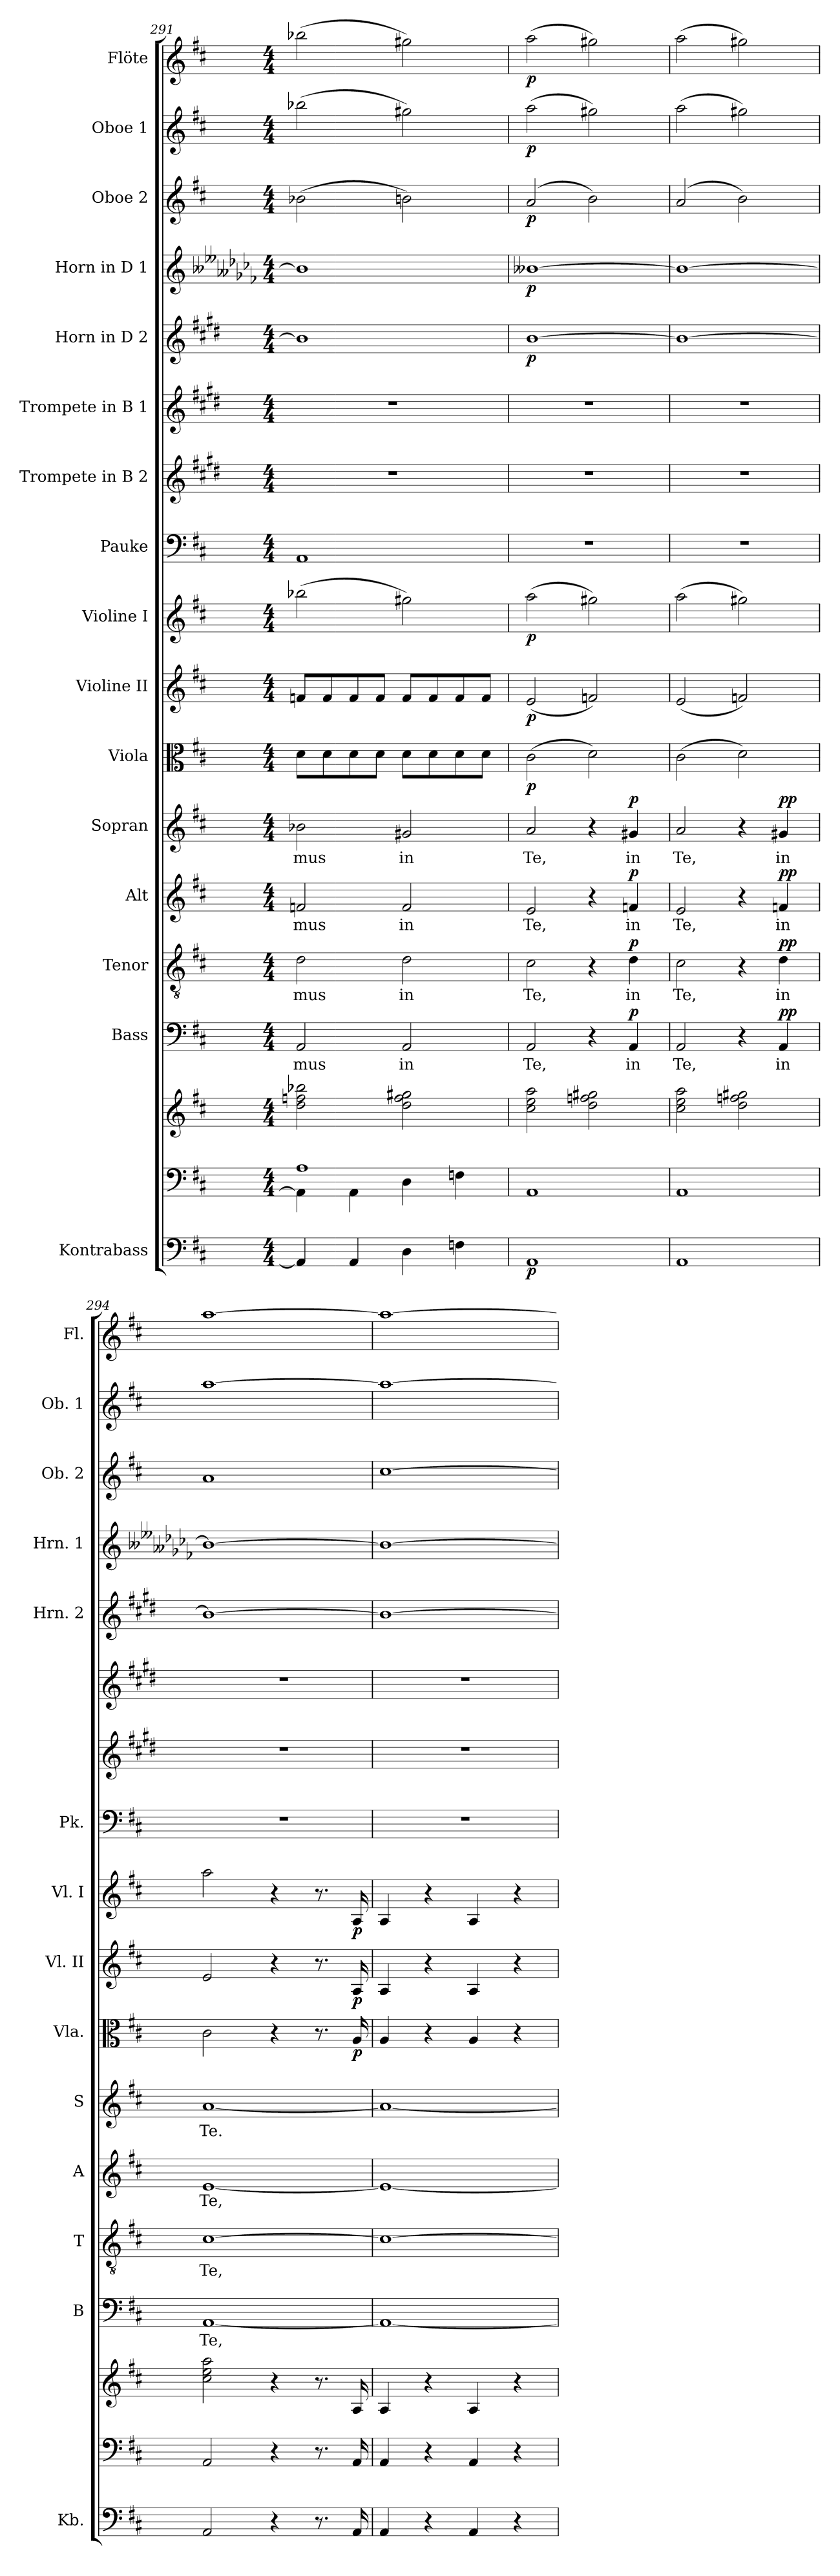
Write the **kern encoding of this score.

**kern	**dynam	**kern	**kern	**kern	**text	**dynam	**kern	**text	**dynam	**kern	**text	**dynam	**kern	**text	**dynam	**kern	**dynam	**kern	**dynam	**kern	**dynam	**kern	**kern	**kern	**kern	**dynam	**kern	**dynam	**kern	**dynam	**kern	**dynam	**kern	**dynam
*part17	*part17	*part16	*part16	*part15	*part15	*part15	*part14	*part14	*part14	*part13	*part13	*part13	*part12	*part12	*part12	*part11	*part11	*part10	*part10	*part9	*part9	*part8	*part7	*part6	*part5	*part5	*part4	*part4	*part3	*part3	*part2	*part2	*part1	*part1
*staff18	*staff18	*staff17	*staff16	*staff15	*staff15	*staff15	*staff14	*staff14	*staff14	*staff13	*staff13	*staff13	*staff12	*staff12	*staff12	*staff11	*staff11	*staff10	*staff10	*staff9	*staff9	*staff8	*staff7	*staff6	*staff5	*staff5	*staff4	*staff4	*staff3	*staff3	*staff2	*staff2	*staff1	*staff1
*I"Kontrabass	*	*	*	*I"Bass	*	*	*I"Tenor	*	*	*I"Alt	*	*	*I"Sopran	*	*	*I"Viola	*	*I"Violine II	*	*I"Violine I	*	*I"Pauke	*I"Trompete in B 2	*I"Trompete in B 1	*I"Horn in D 2	*	*I"Horn in D 1	*	*I"Oboe 2	*	*I"Oboe 1	*	*I"Flöte	*
*I'Kb.	*	*	*	*I'B	*	*	*I'T	*	*	*I'A	*	*	*I'S	*	*	*I'Vla.	*	*I'Vl. II	*	*I'Vl. I	*	*I'Pk.	*	*	*I'Hrn. 2	*	*I'Hrn. 1	*	*I'Ob. 2	*	*I'Ob. 1	*	*I'Fl.	*
*clefF4	*	*clefF4	*clefG2	*clefF4	*	*	*clefGv2	*	*	*clefG2	*	*	*clefG2	*	*	*clefC3	*	*clefG2	*	*clefG2	*	*clefF4	*clefG2	*clefG2	*clefG2	*	*clefG2	*	*clefG2	*	*clefG2	*	*clefG2	*
*ITrd7c12	*	*	*	*	*	*	*	*	*	*	*	*	*	*	*	*	*	*	*	*	*	*	*ITrd1c2	*ITrd1c2	*ITrd4c7	*	*ITrd-8c-12	*	*	*	*	*	*	*
*k[f#c#]	*	*k[f#c#]	*k[f#c#]	*k[f#c#]	*	*	*k[f#c#]	*	*	*k[f#c#]	*	*	*k[f#c#]	*	*	*k[f#c#]	*	*k[f#c#]	*	*k[f#c#]	*	*k[f#c#]	*k[f#c#]	*k[f#c#]	*k[f#c#g#]	*	*k[b--e--a--d-g-c-f-]	*	*k[f#c#]	*	*k[f#c#]	*	*k[f#c#]	*
*D:	*	*D:	*D:	*D:	*	*	*D:	*	*	*D:	*	*	*D:	*	*	*D:	*	*D:	*	*D:	*	*D:	*D:	*D:	*A:	*	*E--:	*	*D:	*	*D:	*	*D:	*
*M4/4	*	*M4/4	*M4/4	*M4/4	*	*	*M4/4	*	*	*M4/4	*	*	*M4/4	*	*	*M4/4	*	*M4/4	*	*M4/4	*	*M4/4	*M4/4	*M4/4	*M4/4	*	*M4/4	*	*M4/4	*	*M4/4	*	*M4/4	*
=291	=291	=291	=291	=291	=291	=291	=291	=291	=291	=291	=291	=291	=291	=291	=291	=291	=291	=291	=291	=291	=291	=291	=291	=291	=291	=291	=291	=291	=291	=291	=291	=291	=291	=291
*	*	*^	*	*	*	*	*	*	*	*	*	*	*	*	*	*	*	*	*	*	*	*	*	*	*	*	*	*	*	*	*	*	*	*
!	!	!	!	!	!	!LO:LY:b	!	!	!LO:LY:b	!	!	!LO:LY:b	!	!	!LO:LY:b	!	!	!	!	!	!	!	!	!	!	!	!	!	!	!	!	!	!	!	!
4AAA/]	.	1A	4AA\]	2dd\ 2ffn\ 2bb-X\	2AA/	-mus	.	2d\	-mus	.	2fn/	-mus	.	2b-X\	-mus	.	8d\L	.	8fn/L	.	(>2bb-X\	.	1AA	1r	1r	1e]	.	1bb--]	.	(>2b-X\	.	(>2bb-X\	.	(>2bb-X\	.
.	.	.	.	.	.	.	.	.	.	.	.	.	.	.	.	.	8d\	.	8f/	.	.	.	.	.	.	.	.	.	.	.	.	.	.	.	.
4AAA/	.	.	4AA\	.	.	.	.	.	.	.	.	.	.	.	.	.	8d\	.	8f/	.	.	.	.	.	.	.	.	.	.	.	.	.	.	.	.
.	.	.	.	.	.	.	.	.	.	.	.	.	.	.	.	.	8d\J	.	8f/J	.	.	.	.	.	.	.	.	.	.	.	.	.	.	.	.
!	!	!	!	!	!	!LO:LY:b	!	!	!LO:LY:b	!	!	!LO:LY:b	!	!	!LO:LY:b	!	!	!	!	!	!	!	!	!	!	!	!	!	!	!	!	!	!	!	!
4DD\	.	.	4D\	2dd\ 2ff\ 2gg#X\	2AA/	in	.	2d\	in	.	2f/	in	.	2g#X/	in	.	8d\L	.	8f/L	.	2gg#X\)	.	.	.	.	.	.	.	.	2bn\)	.	2gg#X\)	.	2gg#X\)	.
.	.	.	.	.	.	.	.	.	.	.	.	.	.	.	.	.	8d\	.	8f/	.	.	.	.	.	.	.	.	.	.	.	.	.	.	.	.
4FFn\	.	.	4Fn\	.	.	.	.	.	.	.	.	.	.	.	.	.	8d\	.	8f/	.	.	.	.	.	.	.	.	.	.	.	.	.	.	.	.
.	.	.	.	.	.	.	.	.	.	.	.	.	.	.	.	.	8d\J	.	8f/J	.	.	.	.	.	.	.	.	.	.	.	.	.	.	.	.
*	*	*v	*v	*	*	*	*	*	*	*	*	*	*	*	*	*	*	*	*	*	*	*	*	*	*	*	*	*	*	*	*	*	*	*	*
=292	=292	=292	=292	=292	=292	=292	=292	=292	=292	=292	=292	=292	=292	=292	=292	=292	=292	=292	=292	=292	=292	=292	=292	=292	=292	=292	=292	=292	=292	=292	=292	=292	=292	=292
!	!LO:DY:b	!	!	!	!LO:LY:b	!	!	!LO:LY:b	!	!	!LO:LY:b	!	!	!LO:LY:b	!	!	!LO:DY:b	!	!LO:DY:b	!	!LO:DY:b	!	!	!	!	!LO:DY:b	!	!LO:DY:b	!	!LO:DY:b	!	!LO:DY:b	!	!LO:DY:b
1AAA	p	1AA	2cc#\ 2ee\ 2aa\	2AA/	Te,	.	2c#\	Te,	.	2e/	Te,	.	2a/	Te,	.	(>2c#\	p	(<2e/	p	(>2aa\	p	1r	1r	1r	[1e	p	[1bb--	p	(2a/	p	(>2aa\	p	(>2aa\	p
.	.	.	2dd\ 2ffn\ 2gg#X\	4r	.	.	4r	.	.	4r	.	.	4r	.	.	2d\)	.	2fn/)	.	2gg#X\)	.	.	.	.	.	.	.	.	2b\)	.	2gg#X\)	.	2gg#X\)	.
!	!	!	!	!	!LO:LY:b	!LO:DY:a	!	!LO:LY:b	!LO:DY:a	!	!LO:LY:b	!LO:DY:a	!	!LO:LY:b	!LO:DY:a	!	!	!	!	!	!	!	!	!	!	!	!	!	!	!	!	!	!	!
.	.	.	.	4AA/	in	p	4d\	in	p	4fn/	in	p	4g#X/	in	p	.	.	.	.	.	.	.	.	.	.	.	.	.	.	.	.	.	.	.
=293	=293	=293	=293	=293	=293	=293	=293	=293	=293	=293	=293	=293	=293	=293	=293	=293	=293	=293	=293	=293	=293	=293	=293	=293	=293	=293	=293	=293	=293	=293	=293	=293	=293	=293
!	!	!	!	!	!LO:LY:b	!	!	!LO:LY:b	!	!	!LO:LY:b	!	!	!LO:LY:b	!	!	!	!	!	!	!	!	!	!	!	!	!	!	!	!	!	!	!	!
1AAA	.	1AA	2cc#\ 2ee\ 2aa\	2AA/	Te,	.	2c#\	Te,	.	2e/	Te,	.	2a/	Te,	.	(>2c#\	.	(<2e/	.	(>2aa\	.	1r	1r	1r	1e_	.	1bb--_	.	(2a/	.	(>2aa\	.	(>2aa\	.
.	.	.	2dd\ 2ffn\ 2gg#X\	4r	.	.	4r	.	.	4r	.	.	4r	.	.	2d\)	.	2fn/)	.	2gg#X\)	.	.	.	.	.	.	.	.	2b\)	.	2gg#X\)	.	2gg#X\)	.
!	!	!	!	!	!LO:LY:b	!LO:DY:a	!	!LO:LY:b	!LO:DY:a	!	!LO:LY:b	!LO:DY:a	!	!LO:LY:b	!LO:DY:a	!	!	!	!	!	!	!	!	!	!	!	!	!	!	!	!	!	!	!
.	.	.	.	4AA/	in	pp	4d\	in	pp	4fn/	in	pp	4g#X/	in	pp	.	.	.	.	.	.	.	.	.	.	.	.	.	.	.	.	.	.	.
=294	=294	=294	=294	=294	=294	=294	=294	=294	=294	=294	=294	=294	=294	=294	=294	=294	=294	=294	=294	=294	=294	=294	=294	=294	=294	=294	=294	=294	=294	=294	=294	=294	=294	=294
!	!	!	!	!	!LO:LY:b	!	!	!LO:LY:b	!	!	!LO:LY:b	!	!	!LO:LY:b	!	!	!	!	!	!	!	!	!	!	!	!	!	!	!	!	!	!	!	!
2AAA/	.	2AA/	2cc#\ 2ee\ 2aa\	[1AA	Te,	.	[1c#	Te,	.	[1e	Te,	.	[1a	Te.	.	2c#\	.	2e/	.	2aa\	.	1r	1r	1r	1e_	.	1bb--_	.	1a	.	[1aa	.	[1aa	.
4r	.	4r	4r	.	.	.	.	.	.	.	.	.	.	.	.	4r	.	4r	.	4r	.	.	.	.	.	.	.	.	.	.	.	.	.	.
8.r	.	8.r	8.r	.	.	.	.	.	.	.	.	.	.	.	.	8.r	.	8.r	.	8.r	.	.	.	.	.	.	.	.	.	.	.	.	.	.
!	!	!	!	!	!	!	!	!	!	!	!	!	!	!	!	!	!LO:DY:b	!	!LO:DY:b	!	!LO:DY:b	!	!	!	!	!	!	!	!	!	!	!	!	!
16AAA/	.	16AA/	16A/	.	.	.	.	.	.	.	.	.	.	.	.	16A/	p	16A/	p	16A/	p	.	.	.	.	.	.	.	.	.	.	.	.	.
=295	=295	=295	=295	=295	=295	=295	=295	=295	=295	=295	=295	=295	=295	=295	=295	=295	=295	=295	=295	=295	=295	=295	=295	=295	=295	=295	=295	=295	=295	=295	=295	=295	=295	=295
4AAA/	.	4AA/	4A/	1AA_	.	.	1c#_	.	.	1e_	.	.	1a_	.	.	4A/	.	4A/	.	4A/	.	1r	1r	1r	1e_	.	1bb--_	.	[1cc#	.	1aa_	.	1aa_	.
4r	.	4r	4r	.	.	.	.	.	.	.	.	.	.	.	.	4r	.	4r	.	4r	.	.	.	.	.	.	.	.	.	.	.	.	.	.
4AAA/	.	4AA/	4A/	.	.	.	.	.	.	.	.	.	.	.	.	4A/	.	4A/	.	4A/	.	.	.	.	.	.	.	.	.	.	.	.	.	.
4r	.	4r	4r	.	.	.	.	.	.	.	.	.	.	.	.	4r	.	4r	.	4r	.	.	.	.	.	.	.	.	.	.	.	.	.	.
=	=	=	=	=	=	=	=	=	=	=	=	=	=	=	=	=	=	=	=	=	=	=	=	=	=	=	=	=	=	=	=	=	=	=
*-	*-	*-	*-	*-	*-	*-	*-	*-	*-	*-	*-	*-	*-	*-	*-	*-	*-	*-	*-	*-	*-	*-	*-	*-	*-	*-	*-	*-	*-	*-	*-	*-	*-	*-
